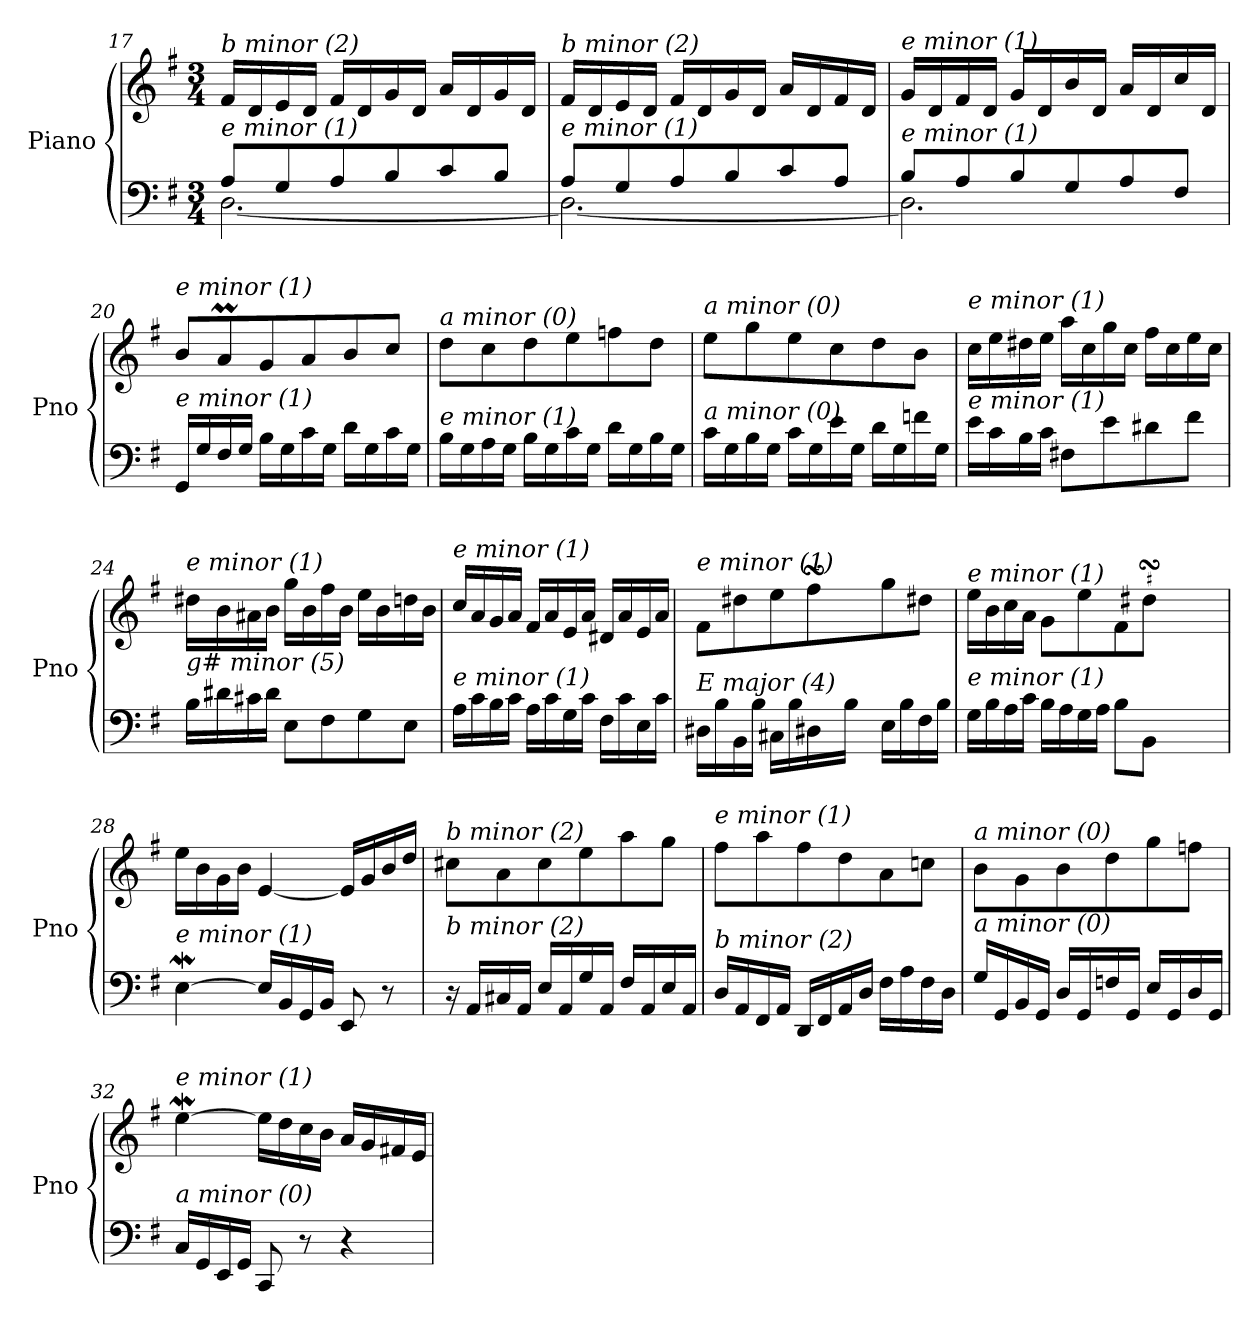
**kern	**kern
*part1	*part1
*staff2	*staff1
*I"Piano	*
*I'Pno	*
!!LO:PB:g=z
*clefF4	*clefG2
*k[f#]	*k[f#]
*M3/4	*M3/4
=17	=17
*^	*
!	!	!LO:TX:i:t=b minor (2)
!LO:TX:i:t=e minor (1)	!	!
8A/L	[2.D\	16f#/LL
.	.	16d/
8G/	.	16e/
.	.	16d/JJ
8A/	.	16f#/LL
.	.	16d/
8B/	.	16g/
.	.	16d/JJ
8c/	.	16a/LL
.	.	16d/
8B/J	.	16g/
.	.	16d/JJ
=18	=18	=18
!	!	!LO:TX:i:t=b minor (2)
!LO:TX:i:t=e minor (1)	!	!
8A/L	2.D\_	16f#/LL
.	.	16d/
8G/	.	16e/
.	.	16d/JJ
8A/	.	16f#/LL
.	.	16d/
8B/	.	16g/
.	.	16d/JJ
8c/	.	16a/LL
.	.	16d/
8A/J	.	16f#/
.	.	16d/JJ
=19	=19	=19
!	!	!LO:TX:i:t=e minor (1)
!LO:TX:i:t=e minor (1)	!	!
8B/L	2.D\]	16g/LL
.	.	16d/
8A/	.	16f#/
.	.	16d/JJ
8B/	.	16g/LL
.	.	16d/
8G/	.	16b/
.	.	16d/JJ
8A/	.	16a/LL
.	.	16d/
8F#/J	.	16cc/
.	.	16d/JJ
*v	*v	*
=20	=20
!	!LO:TX:i:t=e minor (1)
!LO:TX:i:t=e minor (1)	!
16GG/LL	8b/L
16G/	.
16F#/	8aM/
16G/JJ	.
16B\LL	8g/
16G\	.
16c\	8a/
16G\JJ	.
16d\LL	8b/
16G\	.
16c\	8cc/J
16G\JJ	.
!!LO:LB:g=z
=21	=21
!	!LO:TX:i:t=a minor (0)
!LO:TX:i:t=e minor (1)	!
16B\LL	8dd\L
16G\	.
16A\	8cc\
16G\JJ	.
16B\LL	8dd\
16G\	.
16c\	8ee\
16G\JJ	.
16d\LL	8ffn\
16G\	.
16B\	8dd\J
16G\JJ	.
=22	=22
!	!LO:TX:i:t=a minor (0)
!LO:TX:i:t=a minor (0)	!
16c\LL	8ee\L
16G\	.
16B\	8gg\
16G\JJ	.
16c\LL	8ee\
16G\	.
16e\	8cc\
16G\JJ	.
16d\LL	8dd\
16G\	.
16fn\	8b\J
16G\JJ	.
=23	=23
!	!LO:TX:i:t=e minor (1)
!LO:TX:i:t=e minor (1)	!
16e\LL	16cc\LL
16c\	16ee\
16B\	16dd#X\
16c\JJ	16ee\JJ
8F#X\L	16aa\LL
.	16cc\
8e\	16gg\
.	16cc\JJ
8d#X\	16ff#\LL
.	16cc\
8f#\J	16ee\
.	16cc\JJ
=24	=24
!	!LO:TX:i:t=e minor (1)
!LO:TX:i:t=g# minor (5)	!
16B\LL	16dd#X\LL
16d#X\	16b\
16c#X\	16a#X\
16d#\JJ	16b\JJ
8E\L	16gg\LL
.	16b\
8F#\	16ff#\
.	16b\JJ
8G\	16ee\LL
.	16b\
8E\J	16ddn\
.	16b\JJ
!!LO:LB:g=z
=25	=25
!	!LO:TX:i:t=e minor (1)
!LO:TX:i:t=e minor (1)	!
16A\LL	16cc/LL
16c\	16a/
16B\	16g/
16c\JJ	16a/JJ
16A\LL	16f#/LL
16c\	16a/
16G\	16e/
16c\JJ	16a/JJ
16F#\LL	16d#X/LL
16c\	16a/
16E\	16e/
16c\JJ	16a/JJ
=26	=26
*^	*^
!	!	!LO:TX:i:t=e minor (1)	!
!LO:TX:i:t=E major (4)	!	!	!
4.ryy	16D#X\LL	8f#\L	4.ryy
.	16B\	.	.
.	16BB\	8dd#X\	.
.	16B\JJ	.	.
.	16C#X\LL	8ee\	.
.	16B\	.	.
8ryy	16D#X\	8ff#sSsS\	32gg!yy
.	.	.	32ff#!yy
.	16B\JJ	.	32ee!yy
.	.	.	32ff#!yy
4ryy	16E\LL	8gg\	4ryy
.	16B\	.	.
.	16F#\	8dd#X\J	.
.	16B\JJ	.	.
=27	=27	=27	=27
!	!	!LO:TX:i:t=e minor (1)	!
!LO:TX:i:t=e minor (1)	!	!	!
2ryy	16G\LL	16ee\LL	2ryy
.	16B\	16b\	.
.	16A\	16cc\	.
.	16c\JJ	16a\JJ	.
.	16B\LL	8g\L	.
.	16A\	.	.
.	16G\	8ee\	.
.	16A\JJ	.	.
8ryy	8B\L	8f#\	8ryy
8ryy	8BB\J	8dd#XsSsS\J	32ee!yy
.	.	.	32dd#!yy
.	.	.	32cc#X!yy
.	.	.	32dd#!yy
*v	*v	*	*
=28	=28	=28
!	!LO:TX:i:t=e minor (1)	!
!LO:TX:i:t=e minor (1)	!	!
*	*v	*v
[4EW\	16ee\LL
.	16b\
.	16g\
.	16b\JJ
16E/LL]	[4e/
16BB/	.
16GG/	.
16BB/JJ	.
8EE/	16e/LL]
.	16g/
8r	16b/
.	16dd/JJ
!!LO:LB:g=z
=29	=29
!	!LO:TX:i:t=b minor (2)
!LO:TX:i:t=b minor (2)	!
16r	8cc#X\L
16AA/LL	.
16C#X/	8a\
16AA/JJ	.
16E/LL	8cc#\
16AA/	.
16G/	8ee\
16AA/JJ	.
16F#/LL	8aa\
16AA/	.
16E/	8gg\J
16AA/JJ	.
=30	=30
!	!LO:TX:i:t=e minor (1)
!LO:TX:i:t=b minor (2)	!
16D/LL	8ff#\L
16AA/	.
16FF#/	8aa\
16AA/JJ	.
16DD/LL	8ff#\
16FF#/	.
16AA/	8dd\
16D/JJ	.
16F#\LL	8a\
16A\	.
16F#\	8ccn\J
16D\JJ	.
=31	=31
!	!LO:TX:i:t=a minor (0)
!LO:TX:i:t=a minor (0)	!
16G/LL	8b\L
16GG/	.
16BB/	8g\
16GG/JJ	.
16D/LL	8b\
16GG/	.
16Fn/	8dd\
16GG/JJ	.
16E/LL	8gg\
16GG/	.
16D/	8ffn\J
16GG/JJ	.
=32	=32
!	!LO:TX:i:t=e minor (1)
!LO:TX:i:t=a minor (0)	!
16C/LL	[4eeW\
16GG/	.
16EE/	.
16GG/JJ	.
8CC/	16ee\LL]
.	16dd\
8r	16cc\
.	16b\JJ
4r	16a/LL
.	16g/
.	16f#X/
.	16e/JJ
=	=
*-	*-
